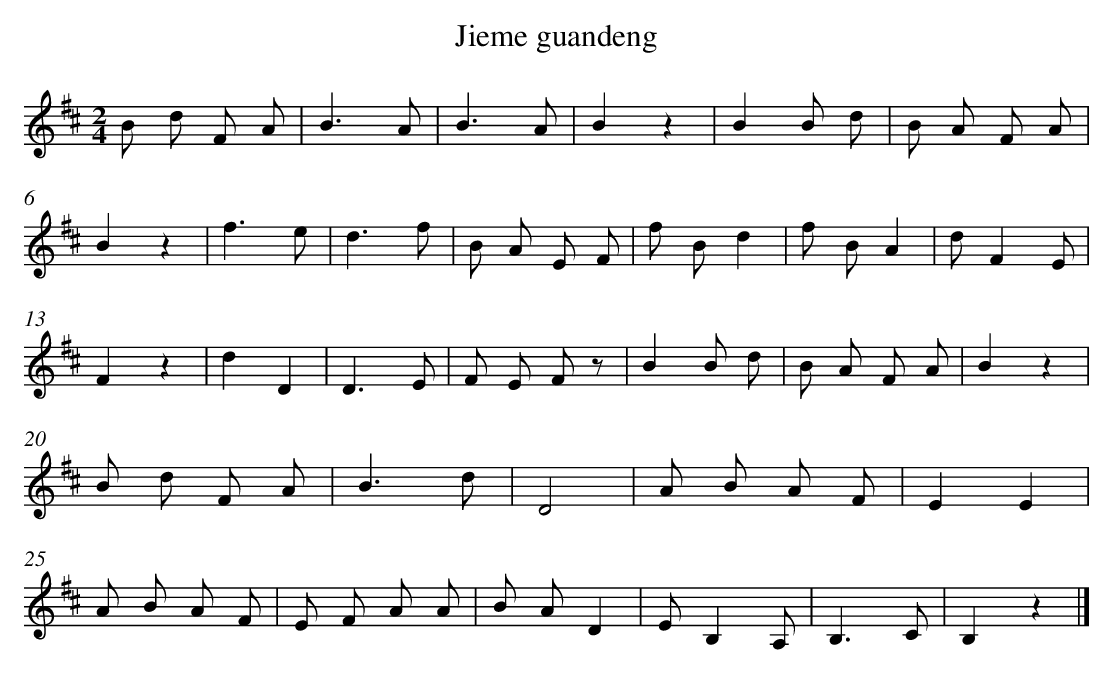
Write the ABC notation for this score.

X:1
T: Jieme guandeng
L: 1/8
M: 2/4
K: D
B d F A [I:setbarnb 1]|
B3A |
B3A |
B2z2 |
B2B d |
B A F A |
B2z2 |
f3e |
d3f |
B A E F |
f Bd2 |
f BA2 |
dF2E |
F2z2 |
d2D2 |
D3E |
F E F z |
B2B d |
B A F A |
B2z2 |
B d F A |
B3d |
D4 |
A B A F |
E2E2 |
A B A F |
E F A A |
B AD2 |
EB,2A, |
B,3C |
B,2z2 |]
